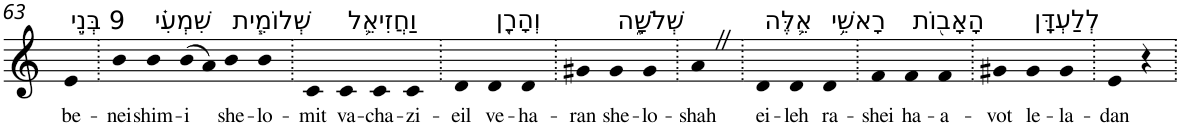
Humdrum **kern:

**kern	**text
*part1	*part1
*staff1	*staff1
*I"Piano	*
*I'Pno	*
!!LO:PB:g=z
*clefG2	*
*k[]	*
=63	=63
!LO:TX:a:t=9 בְּנֵ֣י	!
!	!LO:LY:b
4e	be-
=64.	=64.
!	!LO:LY:b
4b	-nei
!LO:TX:a:t=שִׁמְעִ֗י	!
!	!LO:LY:b
4b	shim-
!	!LO:LY:b
(>8b	-i
8a)	.
!LO:TX:a:t=שְׁלוֹמִ֧ית	!
!	!LO:LY:b
4b	she-
!	!LO:LY:b
4b	-lo-
=65.	=65.
!	!LO:LY:b
4c	-mit
!LO:TX:a:t=וַחֲזִיאֵ֛ל	!
!	!LO:LY:b
4c	va-
!	!LO:LY:b
4c	-cha-
!	!LO:LY:b
4c	-zi-
=66.	=66.
!	!LO:LY:b
4d	-eil
!LO:TX:a:t=וְהָרָ֖ן	!
!	!LO:LY:b
4d	ve-
!	!LO:LY:b
4d	-ha-
=67.	=67.
!	!LO:LY:b
4g#X	-ran
!LO:TX:a:t=שְׁלֹשָׁ֑ה	!
!	!LO:LY:b
4g#	she-
!	!LO:LY:b
4g#	-lo-
=68.	=68.
!	!LO:LY:b
4aZ	-shah
=69.	=69.
!LO:TX:a:t=אֵ֛לֶּה	!
!	!LO:LY:b
4d	ei-
!	!LO:LY:b
4d	-leh
!LO:TX:a:t=רָאשֵׁ֥י	!
!	!LO:LY:b
4d	ra-
=70.	=70.
!	!LO:LY:b
4f	-shei
!LO:TX:a:t=הָאָב֖וֹת	!
!	!LO:LY:b
4f	ha-
!	!LO:LY:b
4f	-a-
=71.	=71.
!	!LO:LY:b
4g#X	-vot
!LO:TX:a:t=לְלַעְדָּֽן	!
!	!LO:LY:b
4g#	le-
!	!LO:LY:b
4g#	-la-
=72.	=72.
!	!LO:LY:b
4e	-dan
4r	.
=.	=.
*-	*-
